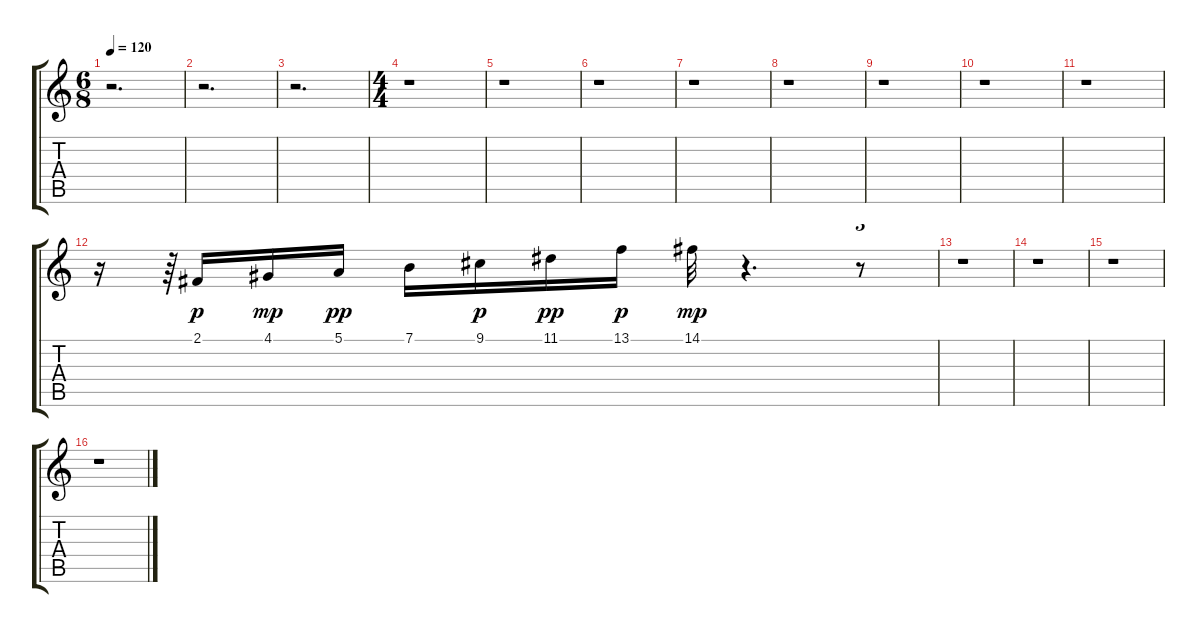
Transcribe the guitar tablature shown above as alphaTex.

\track "" {instrument pad4choir}
\staff {score tabs}
\tuning (E4 B3 G3 D3 A2 E2) {hide}
\ts (6 8)
\tempo 120
\clef g2
\ks c
r.2{d dy f} |
r.2{d} |
r.2{d} |
\ts (4 4)
r.1 |
r.1 |
r.1 |
r.1 |
r.1 |
r.1 |
r.1 |
r.1 |
r.16 r.64{tu (3 2)} 2.1.16{dy p} 4.1.16{dy mp} 5.1.16{dy pp} 7.1.16 9.1.16{dy p} 11.1.16{dy pp} 13.1.16{dy p} 14.1.32{dy mp} r.4{d} r.8{tu (3 2)} |
r.1 |
r.1 |
r.1 |
r.1
